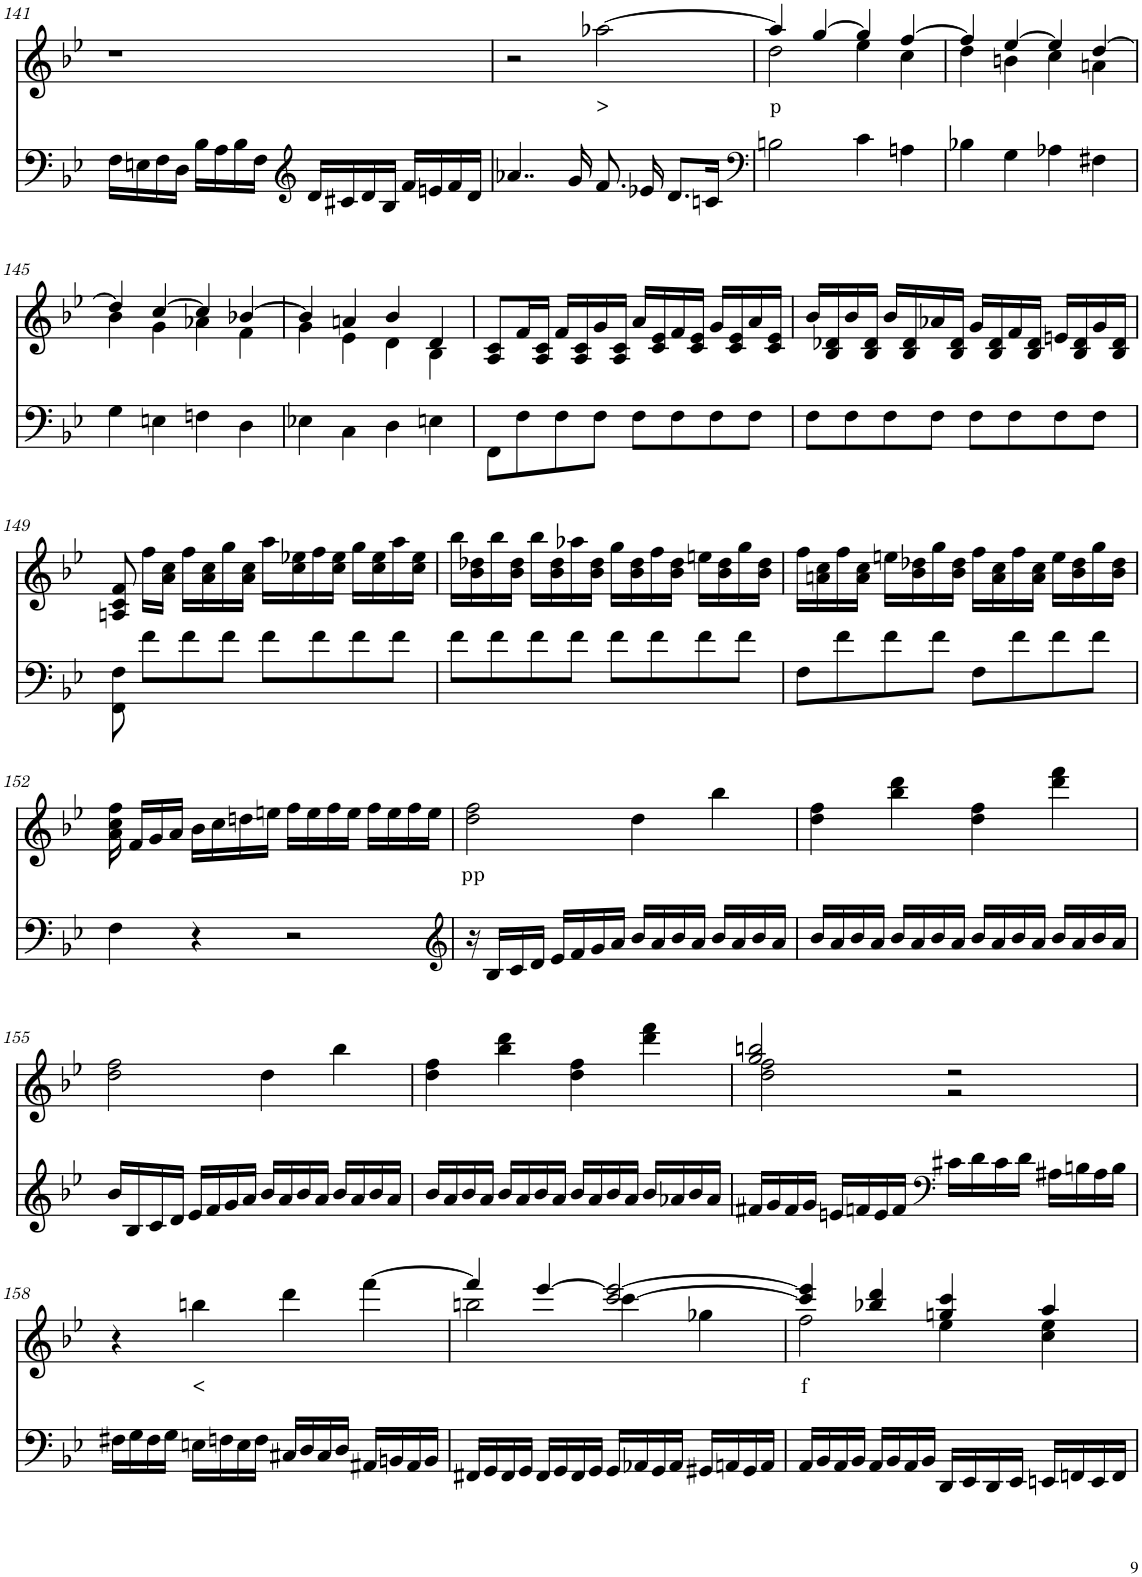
**kern	**kern	**text
*part2	*part1	*part1
*staff2	*staff1	*staff1
*I"Piano	*I"Piano	*
*I'Pno	*I'Pno	*
!!LO:PB:g=z
*clefF4	*clefG2	*
*k[b-e-]	*k[b-e-]	*
*B-:	*B-:	*
*M4/4	*M4/4	*
=141	=141	=141
16F\LL	1r	.
16En\	.	.
16F\	.	.
16D\JJ	.	.
16B-\LL	.	.
16A\	.	.
16B-\	.	.
16F\JJ	.	.
*clefG2	*	*
16d/LL	.	.
16c#X/	.	.
16d/	.	.
16B-/JJ	.	.
16f/LL	.	.
16en/	.	.
16f/	.	.
16d/JJ	.	.
=142	=142	=142
4..a-X/	2r	.
16g/	.	.
!	!	!LO:LY:b
8.f/	[2aa-X\	>
16e-X/	.	.
8.d/L	.	.
16cn/Jk	.	.
=143	=143	=143
*clefF4	*	*
*	*^	*
!	!	!	!LO:LY:b
2Bn\	4aa-/]	2dd\	p
.	[4gg/	.	.
4c\	4gg/]	4ee-\	.
4An\	[4ff/	4cc\	.
=144	=144	=144	=144
4B-X\	4ff/]	4dd\	.
4G\	[4ee-/	4bn\	.
4A-X\	4ee-/]	4cc\	.
4F#X\	[4dd/	4an\	.
!!LO:LB:g=z	!!
=145	=145	=145	=145
4G\	4dd/]	4b-\	.
4En\	[4cc/	4g\	.
4Fn\	4cc/]	4a-X\	.
4D\	[4b-X/	4f\	.
=146	=146	=146	=146
4E-X\	4b-/]	4g\	.
4C\	4an/	4e-\	.
4D\	4b-/	4d\	.
4En\	4d/	4B-\	.
*	*v	*v	*
=147	=147	=147
8FF\L	8A/ 8c/L	.
8F\	16f/L	.
.	16A/ 16c/JJ	.
8F\	16f/LL	.
.	16A/ 16c/	.
8F\J	16g/	.
.	16A/ 16c/JJ	.
8F\L	16a/LL	.
.	16c/ 16e-/	.
8F\	16f/	.
.	16c/ 16e-/JJ	.
8F\	16g/LL	.
.	16c/ 16e-/	.
8F\J	16a/	.
.	16c/ 16e-/JJ	.
=148	=148	=148
8F\L	16b-/LL	.
.	16B-/ 16d-X/	.
8F\	16b-/	.
.	16B-/ 16d-/JJ	.
8F\	16b-/LL	.
.	16B-/ 16d-/	.
8F\J	16a-X/	.
.	16B-/ 16d-/JJ	.
8F\L	16g/LL	.
.	16B-/ 16d-/	.
8F\	16f/	.
.	16B-/ 16d-/JJ	.
8F\	16en/LL	.
.	16B-/ 16d-/	.
8F\J	16g/	.
.	16B-/ 16d-/JJ	.
!!LO:LB:g=z
=149	=149	=149
8FF\ 8F\	8An/ 8c/ 8f/	.
8f\L	16ff\LL	.
.	16a\ 16cc\JJ	.
8f\	16ff\LL	.
.	16a\ 16cc\	.
8f\J	16gg\	.
.	16a\ 16cc\JJ	.
8f\L	16aa\LL	.
.	16cc\ 16ee-X\	.
8f\	16ff\	.
.	16cc\ 16ee-\JJ	.
8f\	16gg\LL	.
.	16cc\ 16ee-\	.
8f\J	16aa\	.
.	16cc\ 16ee-\JJ	.
=150	=150	=150
8f\L	16bb-\LL	.
.	16b-\ 16dd-X\	.
8f\	16bb-\	.
.	16b-\ 16dd-\JJ	.
8f\	16bb-\LL	.
.	16b-\ 16dd-\	.
8f\J	16aa-X\	.
.	16b-\ 16dd-\JJ	.
8f\L	16gg\LL	.
.	16b-\ 16dd-\	.
8f\	16ff\	.
.	16b-\ 16dd-\JJ	.
8f\	16een\LL	.
.	16b-\ 16dd-\	.
8f\J	16gg\	.
.	16b-\ 16dd-\JJ	.
=151	=151	=151
8F\L	16ff\LL	.
.	16an\ 16cc\	.
8f\	16ff\	.
.	16a\ 16cc\JJ	.
8f\	16een\LL	.
.	16b-\ 16dd-X\	.
8f\J	16gg\	.
.	16b-\ 16dd-\JJ	.
8F\L	16ff\LL	.
.	16a\ 16cc\	.
8f\	16ff\	.
.	16a\ 16cc\JJ	.
8f\	16ee\LL	.
.	16b-\ 16dd-\	.
8f\J	16gg\	.
.	16b-\ 16dd-\JJ	.
!!LO:LB:g=z
=152	=152	=152
4F\	16a\ 16cc\ 16ff\	.
.	16f/LL	.
.	16g/	.
.	16a/JJ	.
4r	16b-\LL	.
.	16cc\	.
.	16ddn\	.
.	16een\JJ	.
2r	16ff\LL	.
.	16ee\	.
.	16ff\	.
.	16ee\JJ	.
.	16ff\LL	.
.	16ee\	.
.	16ff\	.
.	16ee\JJ	.
=153	=153	=153
*clefG2	*	*
!	!	!LO:LY:b
16r	2dd\ 2ff\	pp
16B-/LL	.	.
16c/	.	.
16d/JJ	.	.
16e-/LL	.	.
16f/	.	.
16g/	.	.
16a/JJ	.	.
16b-/LL	4dd\	.
16a/	.	.
16b-/	.	.
16a/JJ	.	.
16b-/LL	4bb-\	.
16a/	.	.
16b-/	.	.
16a/JJ	.	.
=154	=154	=154
16b-/LL	4dd\ 4ff\	.
16a/	.	.
16b-/	.	.
16a/JJ	.	.
16b-/LL	4bb-\ 4ddd\	.
16a/	.	.
16b-/	.	.
16a/JJ	.	.
16b-/LL	4dd\ 4ff\	.
16a/	.	.
16b-/	.	.
16a/JJ	.	.
16b-/LL	4ddd\ 4fff\	.
16a/	.	.
16b-/	.	.
16a/JJ	.	.
!!LO:LB:g=z
=155	=155	=155
16b-/LL	2dd\ 2ff\	.
16B-/	.	.
16c/	.	.
16d/JJ	.	.
16e-/LL	.	.
16f/	.	.
16g/	.	.
16a/JJ	.	.
16b-/LL	4dd\	.
16a/	.	.
16b-/	.	.
16a/JJ	.	.
16b-/LL	4bb-\	.
16a/	.	.
16b-/	.	.
16a/JJ	.	.
=156	=156	=156
16b-/LL	4dd\ 4ff\	.
16a/	.	.
16b-/	.	.
16a/JJ	.	.
16b-/LL	4bb-\ 4ddd\	.
16a/	.	.
16b-/	.	.
16a/JJ	.	.
16b-/LL	4dd\ 4ff\	.
16a/	.	.
16b-/	.	.
16a/JJ	.	.
16b-/LL	4ddd\ 4fff\	.
16a-X/	.	.
16b-/	.	.
16a-/JJ	.	.
=157	=157	=157
*	*^	*
16f#X/LL	2gg/ 2bbn/	2dd\ 2ff\	.
16g/	.	.	.
16f#/	.	.	.
16g/JJ	.	.	.
16en/LL	.	.	.
16fn/	.	.	.
16e/	.	.	.
16f/JJ	.	.	.
*clefF4	*	*	*
16c#X\LL	2r	2r	.
16d\	.	.	.
16c#\	.	.	.
16d\JJ	.	.	.
16A#X\LL	.	.	.
16Bn\	.	.	.
16A#\	.	.	.
16B\JJ	.	.	.
*	*v	*v	*
!!LO:LB:g=z
=158	=158	=158
16F#X\LL	4r	.
16G\	.	.
16F#\	.	.
16G\JJ	.	.
!	!	!LO:LY:b
16En\LL	4bbn\	<
16Fn\	.	.
16E\	.	.
16F\JJ	.	.
16C#X/LL	4ddd\	.
16D/	.	.
16C#/	.	.
16D/JJ	.	.
16AA#X/LL	[4fff\	.
16BBn/	.	.
16AA#/	.	.
16BB/JJ	.	.
=159	=159	=159
*	*^	*
16FF#X/LL	4fff/]	2bbn\	.
16GG/	.	.	.
16FF#/	.	.	.
16GG/JJ	.	.	.
16FF#/LL	[4eee-/	.	.
16GG/	.	.	.
16FF#/	.	.	.
16GG/JJ	.	.	.
16GG/LL	[2ccc/ 2eee-/_	4ccc\	.
16AA-X/	.	.	.
16GG/	.	.	.
16AA-/JJ	.	.	.
16GG#X/LL	.	4gg-X\	.
16AAn/	.	.	.
16GG#/	.	.	.
16AA/JJ	.	.	.
=160	=160	=160	=160
!	!	!	!LO:LY:b
16AA/LL	4ccc/] 4eee-/]	2ff\	f
16BB-/	.	.	.
16AA/	.	.	.
16BB-/JJ	.	.	.
16AA/LL	4bb-X/ 4ddd/	.	.
16BB-/	.	.	.
16AA/	.	.	.
16BB-/JJ	.	.	.
16DD/LL	4ggn/ 4ccc/	4ee-\	.
16EE-/	.	.	.
16DD/	.	.	.
16EE-/JJ	.	.	.
16EEn/LL	4aa/	4cc\ 4ee-\	.
16FFn/	.	.	.
16EE/	.	.	.
16FF/JJ	.	.	.
*	*v	*v	*
=	=	=
*-	*-	*-
